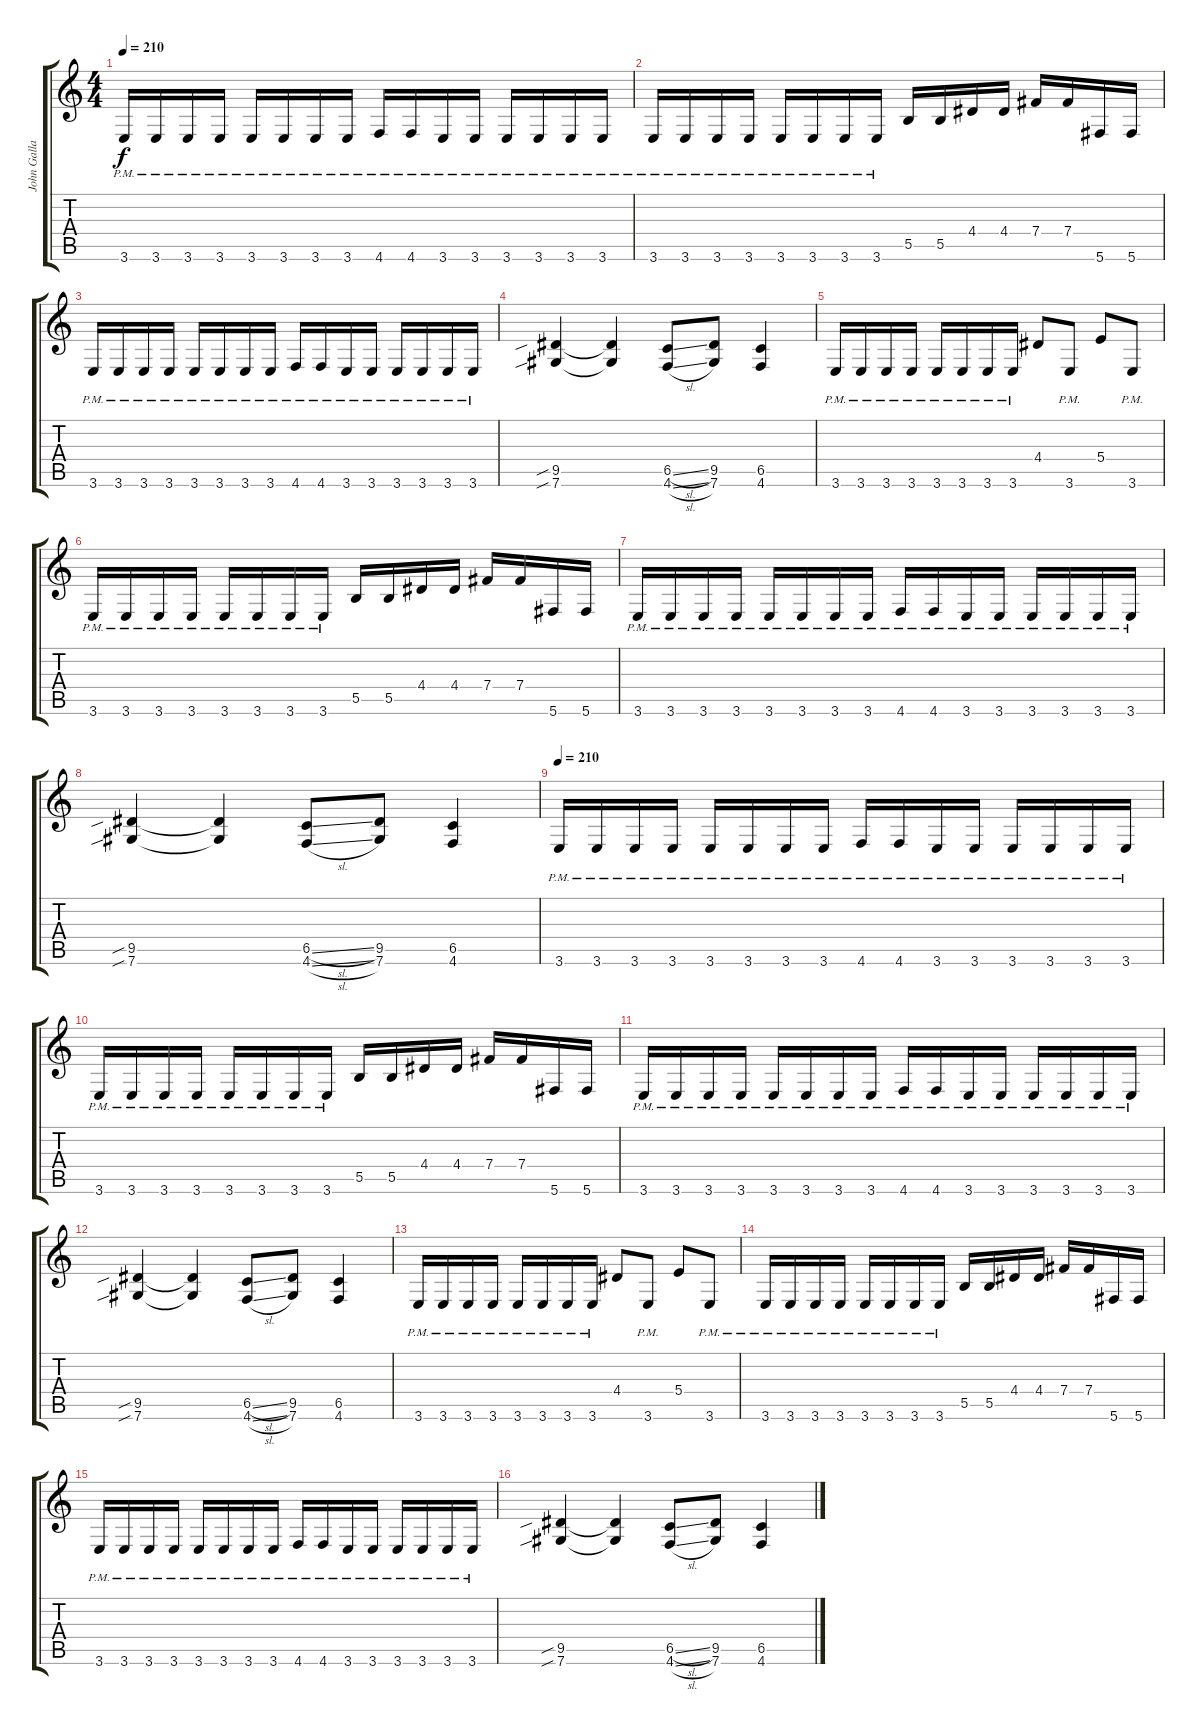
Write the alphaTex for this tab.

\track ("John Gallagher" "John Galla") {instrument overdrivenguitar}
\staff {score tabs}
\tuning (Db4 Ab3 E3 B2 Gb2 Db2) {hide}
\ts (4 4)
\tempo 210
\clef g2
\ks c
3.6{pm}.16{dy f} 3.6{pm}.16 3.6{pm}.16 3.6{pm}.16 3.6{pm}.16 3.6{pm}.16 3.6{pm}.16 3.6{pm}.16 4.6{pm}.16 4.6{pm}.16 3.6{pm}.16 3.6{pm}.16 3.6{pm}.16 3.6{pm}.16 3.6{pm}.16 3.6{pm}.16 |
3.6{pm}.16 3.6{pm}.16 3.6{pm}.16 3.6{pm}.16 3.6{pm}.16 3.6{pm}.16 3.6{pm}.16 3.6{pm}.16 5.5.16 5.5.16 4.4.16 4.4.16 7.4.16 7.4.16 5.6.16 5.6.16 |
3.6{pm}.16 3.6{pm}.16 3.6{pm}.16 3.6{pm}.16 3.6{pm}.16 3.6{pm}.16 3.6{pm}.16 3.6{pm}.16 4.6{pm}.16 4.6{pm}.16 3.6{pm}.16 3.6{pm}.16 3.6{pm}.16 3.6{pm}.16 3.6{pm}.16 3.6{pm}.16 |
(9.5{sib} 7.6{sib}).4 (9.5{t} 7.6{t}).4 (6.5{sl} 4.6{sl}).8 (9.5 7.6).8 (6.5 4.6).4 |
3.6{pm}.16 3.6{pm}.16 3.6{pm}.16 3.6{pm}.16 3.6{pm}.16 3.6{pm}.16 3.6{pm}.16 3.6{pm}.16 4.4.8 3.6{pm}.8 5.4.8 3.6{pm}.8 |
3.6{pm}.16 3.6{pm}.16 3.6{pm}.16 3.6{pm}.16 3.6{pm}.16 3.6{pm}.16 3.6{pm}.16 3.6{pm}.16 5.5.16 5.5.16 4.4.16 4.4.16 7.4.16 7.4.16 5.6.16 5.6.16 |
3.6{pm}.16 3.6{pm}.16 3.6{pm}.16 3.6{pm}.16 3.6{pm}.16 3.6{pm}.16 3.6{pm}.16 3.6{pm}.16 4.6{pm}.16 4.6{pm}.16 3.6{pm}.16 3.6{pm}.16 3.6{pm}.16 3.6{pm}.16 3.6{pm}.16 3.6{pm}.16 |
(9.5{sib} 7.6{sib}).4 (9.5{t} 7.6{t}).4 (6.5{sl} 4.6{sl}).8 (9.5 7.6).8 (6.5 4.6).4 |
\tempo 210
3.6{pm}.16 3.6{pm}.16 3.6{pm}.16 3.6{pm}.16 3.6{pm}.16 3.6{pm}.16 3.6{pm}.16 3.6{pm}.16 4.6{pm}.16 4.6{pm}.16 3.6{pm}.16 3.6{pm}.16 3.6{pm}.16 3.6{pm}.16 3.6{pm}.16 3.6{pm}.16 |
3.6{pm}.16 3.6{pm}.16 3.6{pm}.16 3.6{pm}.16 3.6{pm}.16 3.6{pm}.16 3.6{pm}.16 3.6{pm}.16 5.5.16 5.5.16 4.4.16 4.4.16 7.4.16 7.4.16 5.6.16 5.6.16 |
3.6{pm}.16 3.6{pm}.16 3.6{pm}.16 3.6{pm}.16 3.6{pm}.16 3.6{pm}.16 3.6{pm}.16 3.6{pm}.16 4.6{pm}.16 4.6{pm}.16 3.6{pm}.16 3.6{pm}.16 3.6{pm}.16 3.6{pm}.16 3.6{pm}.16 3.6{pm}.16 |
(9.5{sib} 7.6{sib}).4 (9.5{t} 7.6{t}).4 (6.5{sl} 4.6{sl}).8 (9.5 7.6).8 (6.5 4.6).4 |
3.6{pm}.16 3.6{pm}.16 3.6{pm}.16 3.6{pm}.16 3.6{pm}.16 3.6{pm}.16 3.6{pm}.16 3.6{pm}.16 4.4.8 3.6{pm}.8 5.4.8 3.6{pm}.8 |
3.6{pm}.16 3.6{pm}.16 3.6{pm}.16 3.6{pm}.16 3.6{pm}.16 3.6{pm}.16 3.6{pm}.16 3.6{pm}.16 5.5.16 5.5.16 4.4.16 4.4.16 7.4.16 7.4.16 5.6.16 5.6.16 |
3.6{pm}.16 3.6{pm}.16 3.6{pm}.16 3.6{pm}.16 3.6{pm}.16 3.6{pm}.16 3.6{pm}.16 3.6{pm}.16 4.6{pm}.16 4.6{pm}.16 3.6{pm}.16 3.6{pm}.16 3.6{pm}.16 3.6{pm}.16 3.6{pm}.16 3.6{pm}.16 |
(9.5{sib} 7.6{sib}).4 (9.5{t} 7.6{t}).4 (6.5{sl} 4.6{sl}).8 (9.5 7.6).8 (6.5 4.6).4
